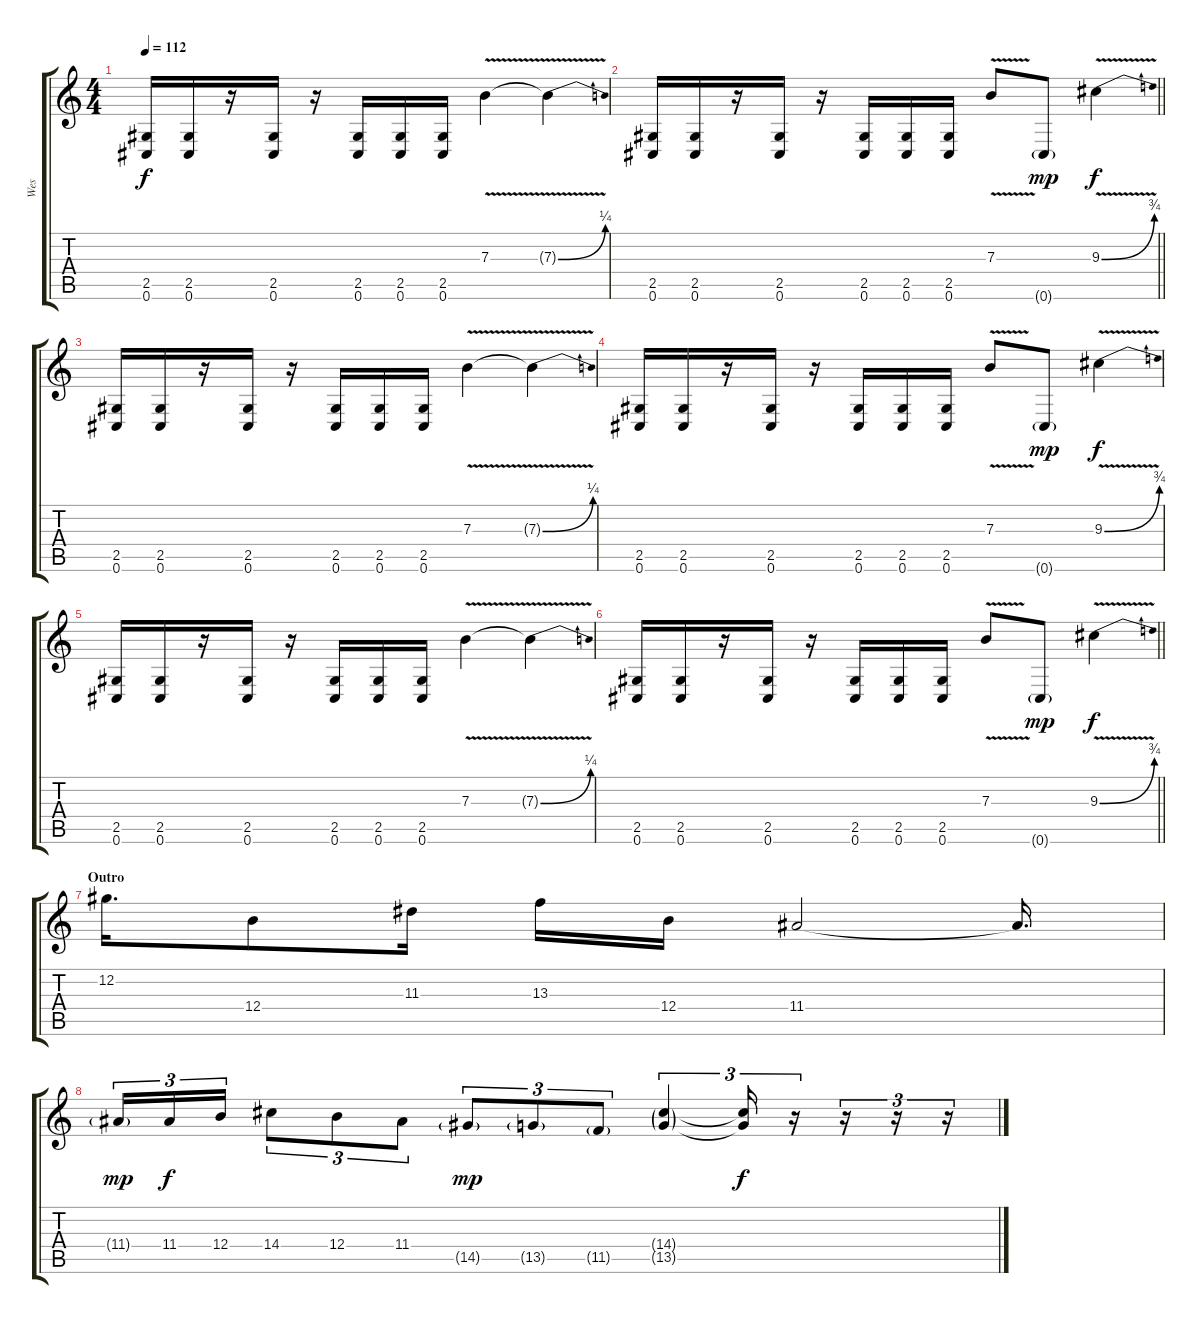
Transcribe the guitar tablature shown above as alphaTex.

\track ("Wes" "Wes") {instrument distortionguitar}
\staff {score tabs}
\tuning (Db4 Ab3 E3 B2 Gb2 Db2) {hide}
\ts (4 4)
\tempo 112
\clef g2
\ks c
(2.5 0.6).16{dy f} (2.5 0.6).16 r.16 (2.5 0.6).16 r.16 (2.5 0.6).16 (2.5 0.6).16 (2.5 0.6).16 7.3{v}.4 7.3{be (bend 0 0 60 1) v t}.4 |
\barLineRight lightlight
(2.5 0.6).16 (2.5 0.6).16 r.16 (2.5 0.6).16 r.16 (2.5 0.6).16 (2.5 0.6).16 (2.5 0.6).16 7.3{v}.8 0.6{g}.8{dy mp} 9.3{be (bend 0 0 60 3) v}.4{dy f} |
(2.5 0.6).16 (2.5 0.6).16 r.16 (2.5 0.6).16 r.16 (2.5 0.6).16 (2.5 0.6).16 (2.5 0.6).16 7.3{v}.4 7.3{be (bend 0 0 60 1) v t}.4 |
(2.5 0.6).16 (2.5 0.6).16 r.16 (2.5 0.6).16 r.16 (2.5 0.6).16 (2.5 0.6).16 (2.5 0.6).16 7.3{v}.8 0.6{g}.8{dy mp} 9.3{be (bend 0 0 60 3) v}.4{dy f} |
(2.5 0.6).16 (2.5 0.6).16 r.16 (2.5 0.6).16 r.16 (2.5 0.6).16 (2.5 0.6).16 (2.5 0.6).16 7.3{v}.4 7.3{be (bend 0 0 60 1) v t}.4 |
\barLineRight lightlight
(2.5 0.6).16 (2.5 0.6).16 r.16 (2.5 0.6).16 r.16 (2.5 0.6).16 (2.5 0.6).16 (2.5 0.6).16 7.3{v}.8 0.6{g}.8{dy mp} 9.3{be (bend 0 0 60 3) v}.4{dy f} |
\section ("" "Outro")
12.2.16{d instrument electricguitarjazz} 12.4.8 11.3.16 13.3.16 12.4.16 11.4.2 11.4{t}.16{d} |
11.4{g}.16{tu (3 2) dy mp} 11.4.16{tu (3 2) dy f} 12.4.16{tu (3 2)} 14.4.8{tu (3 2)} 12.4.8{tu (3 2)} 11.4.8{tu (3 2)} 14.5{g}.8{tu (3 2) dy mp} 13.5{g}.8{tu (3 2)} 11.5{g}.8{tu (3 2)} (14.4{g} 13.5{g}).4{tu (3 2)} (14.4{t} 13.5{t}).16{tu (3 2) dy f} r.16{tu (3 2)} r.16{tu (3 2)} r.16{tu (3 2)} r.16{tu (3 2)}
